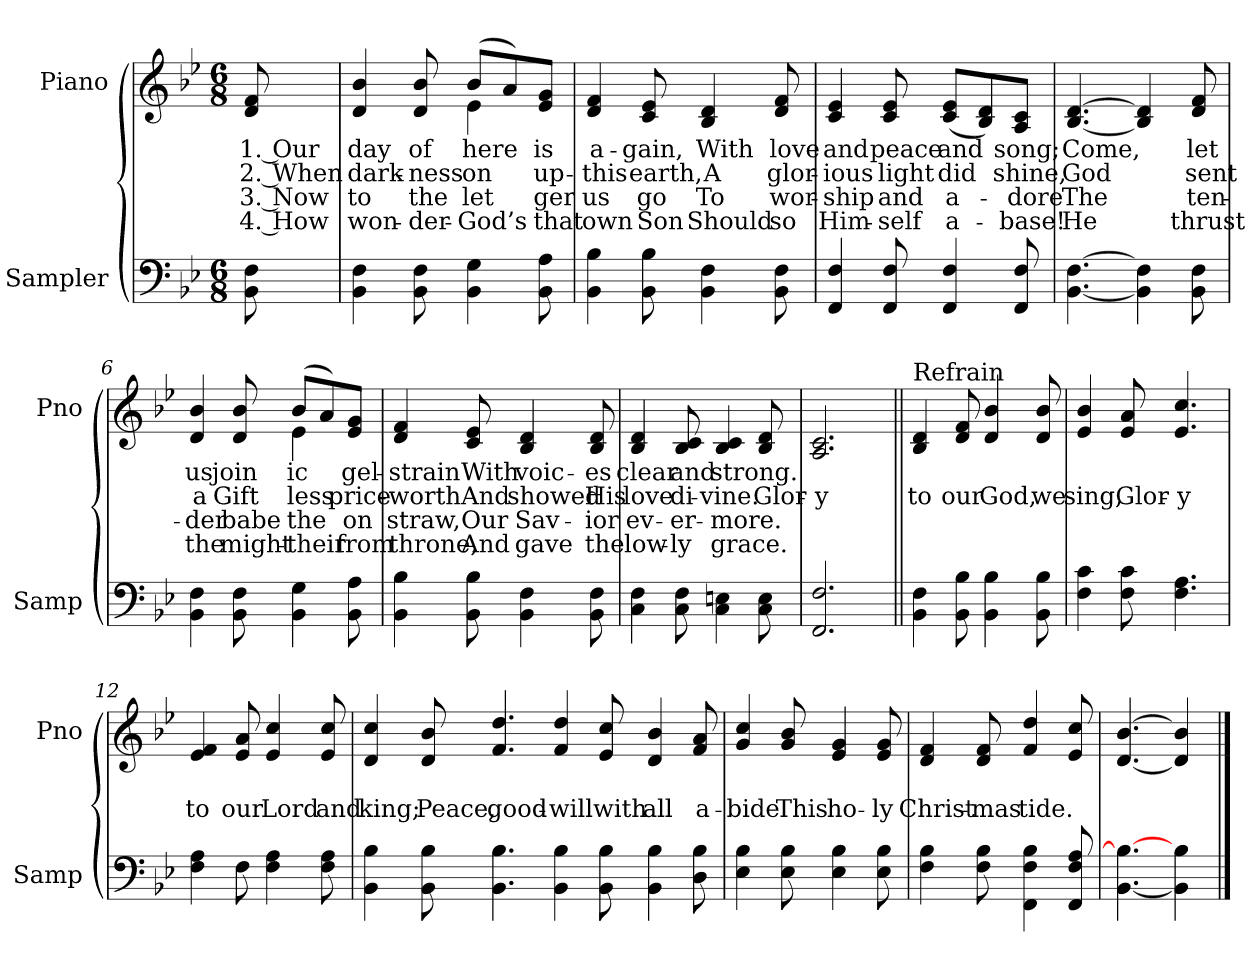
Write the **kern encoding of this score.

**kern	**kern	**text	**text	**text	**text
*part2	*part1	*part1	*part1	*part1	*part1
*staff2	*staff1	*staff1	*staff1	*staff1	*staff1
*I"Sampler	*I"Piano	*	*	*	*
*I'Samp	*I'Pno	*	*	*	*
*clefF4	*clefG2	*	*	*	*
*k[b-e-]	*k[b-e-]	*	*	*	*
*B-:	*B-:	*	*	*	*
*M6/8	*M6/8	*	*	*	*
=1	=1	=1	=1	=1	=1
8BB- 8F	8d 8f	1. Our	2. When	3. Now	4. How
=2	=2	=2	=2	=2	=2
*	*^	*	*	*	*
4BB- 4F	4d 4b-	4.ryy	day	dark-	to	won-
8BB- 8F	8d 8b-	.	of	-ness	the	-der-
4BB- 4G	(8b-/L	4e-	here	-on	let	God’s
.	8a/)	.	.	.	.	.
8BB- 8A	8e-/ 8g/J	8ryy	is	up-	-ger	that
*	*v	*v	*	*	*	*
=3	=3	=3	=3	=3	=3
4BB- 4B-	4d 4f	a-	this	us	own
8BB- 8B-	8c 8e-	-gain,	earth,	go	Son
4BB- 4F	4B- 4d	With	A	To	Should
8BB- 8F	8d 8f	love	glor-	wor-	so
=4	=4	=4	=4	=4	=4
4FF 4F	4c 4e-	and	-ious	-ship	Him-
8FF 8F	8c 8e-	peace	light	and	-self
4FF 4F	(8c/ 8e-/L	and	did	a-	a-
.	8B-/ 8d/)	.	.	.	.
8FF 8F	8A/ 8c/J	song;	shine,	-dore	-base!
=5	=5	=5	=5	=5	=5
[4.BB- [4.F	[4.B- [4.d	Come,	God	The	He
4BB-] 4F]	4B-] 4d]	.	.	.	.
8BB- 8F	8d 8f	let	sent	ten-	thrust
=6	=6	=6	=6	=6	=6
*	*^	*	*	*	*
4BB- 4F	4d 4b-	4.ryy	us	a	-der	the
8BB- 8F	8d 8b-	.	join	Gift	babe	might-
4BB- 4G	(8b-/L	4e-	-ic	-less	the	their
.	8a/)	.	.	.	.	.
8BB- 8A	8e-/ 8g/J	8ryy	-gel-	price-	-on	from
*	*v	*v	*	*	*	*
=7	=7	=7	=7	=7	=7
4BB- 4B-	4d 4f	strain	worth	straw,	throne,
8BB- 8B-	8c 8e-	With	And	Our	And
4BB- 4F	4B- 4d	voic-	showed	Sav-	gave
8BB- 8F	8B- 8d	-es	His	-ior	the
=8	=8	=8	=8	=8	=8
4C 4F	4B- 4d	clear	love	ev-	low-
8C 8F	8B- 8c	and	di-	-er-	-ly
4C 4En	4B- 4c	strong.	-vine.	-more.	grace.
8C 8E	8B- 8d	.	Glor-	.	.
=9	=9	=9	=9	=9	=9
2.FF 2.F	2.A 2.c	.	-y	.	.
=10||	=10||	=10||	=10||	=10||	=10||
!	!LO:TX:t=Refrain	!	!	!	!
4BB- 4F	4B- 4d	.	to	.	.
8BB- 8B-	8d 8f	.	our	.	.
4BB- 4B-	4d 4b-	.	God,	.	.
8BB- 8B-	8d 8b-	.	we	.	.
=11	=11	=11	=11	=11	=11
4F 4c	4e- 4b-	.	sing,	.	.
8F 8c	8e- 8a	.	Glor-	.	.
4.F 4.A	4.e- 4.cc	.	-y	.	.
=12	=12	=12	=12	=12	=12
4F 4A	4e- 4f	.	to	.	.
8F	8e- 8a	.	our	.	.
4F 4A	4e- 4cc	.	Lord	.	.
8F 8A	8e- 8cc	.	and	.	.
=13	=13	=13	=13	=13	=13
4BB- 4B-	4d 4cc	.	king;	.	.
8BB- 8B-	8d 8b-	.	Peace,	.	.
4.BB- 4.B-	4.f 4.dd	.	good-	.	.
4BB- 4B-	4f 4dd	.	-will	.	.
8BB- 8B-	8e- 8cc	.	with	.	.
4BB- 4B-	4d 4b-	.	all	.	.
8D 8B-	8f 8a	.	a-	.	.
=14	=14	=14	=14	=14	=14
4E- 4B-	4g 4cc	.	-bide	.	.
8E- 8B-	8g 8b-	.	This	.	.
4E- 4B-	4e- 4g	.	ho-	.	.
8E- 8B-	8e- 8g	.	-ly	.	.
=15	=15	=15	=15	=15	=15
4F 4B-	4d 4f	.	Christ-	.	.
8F 8B-	8d 8f	.	-mas	.	.
4FF 4F 4B-	4f 4dd	.	tide.	.	.
8FF 8F 8A	8e- 8cc	.	.	.	.
=16	=16	=16	=16	=16	=16
[4.BB- 4.B-_	[4.d [4.b-	.	.	.	.
4BB-] 4B-	4d] 4b-]	.	.	.	.
==	==	==	==	==	==
*-	*-	*-	*-	*-	*-
